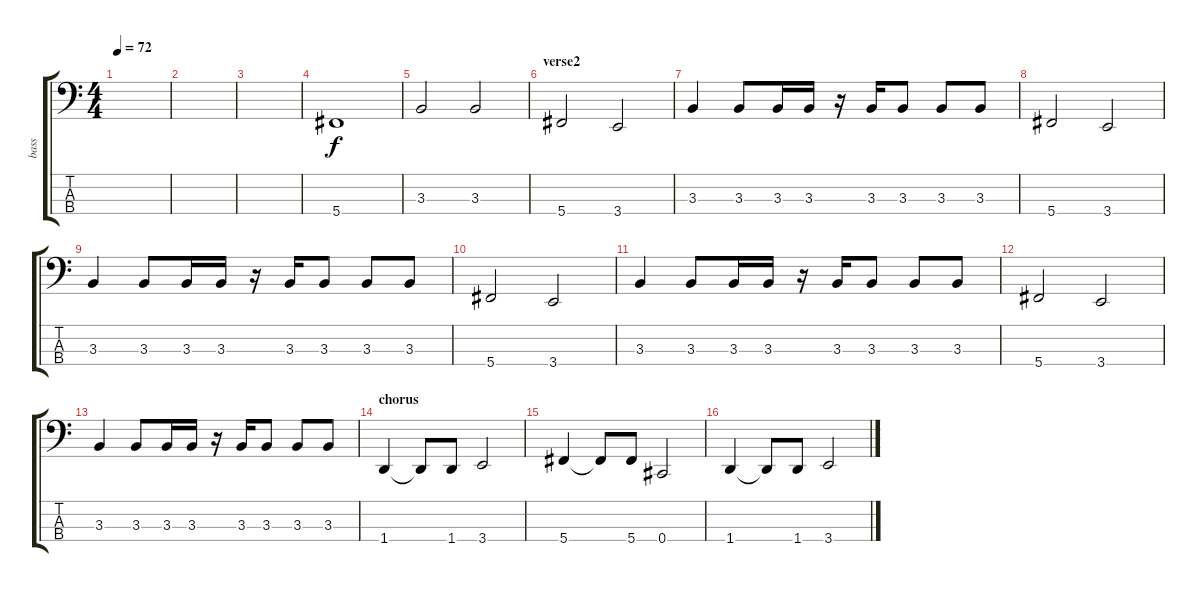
\track ("bass" "bass") {instrument electricbassfinger}
\staff {score tabs}
\tuning (Gb2 Db2 Ab1 Db1) {hide}
\ts (4 4)
\tempo 72
\clef f4
\ks c
|
|
|
5.4.1 |
3.3.2 3.3.2 |
\section ("" "verse2")
5.4.2 3.4.2 |
3.3.4 3.3.8 3.3.16 3.3.16 r.16 3.3.16 3.3.8 3.3.8 3.3.8 |
5.4.2 3.4.2 |
3.3.4 3.3.8 3.3.16 3.3.16 r.16 3.3.16 3.3.8 3.3.8 3.3.8 |
5.4.2 3.4.2 |
3.3.4 3.3.8 3.3.16 3.3.16 r.16 3.3.16 3.3.8 3.3.8 3.3.8 |
5.4.2 3.4.2 |
3.3.4 3.3.8 3.3.16 3.3.16 r.16 3.3.16 3.3.8 3.3.8 3.3.8 |
\section ("" "chorus")
1.4.4 1.4{t}.8 1.4.8 3.4.2 |
5.4.4 5.4{t}.8 5.4.8 0.4.2 |
1.4.4 1.4{t}.8 1.4.8 3.4.2
